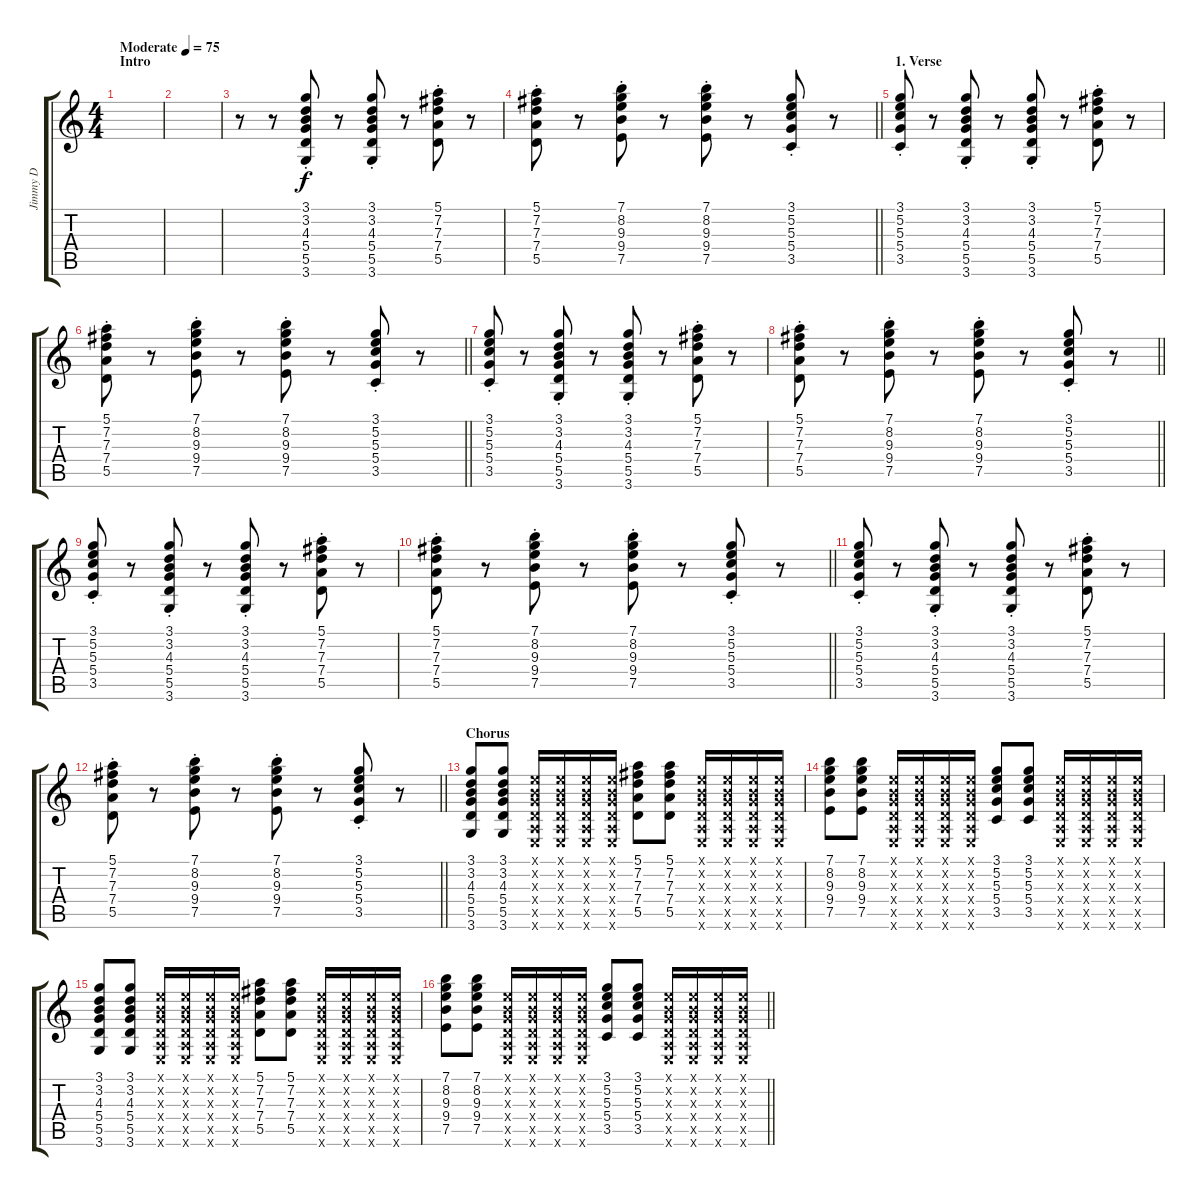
\track ("Jimmy D" "Jimmy D") {instrument acousticguitarsteel}
\staff {score tabs}
\tuning (E4 B3 G3 D3 A2 E2) {hide}
\ts (4 4)
\section ("" "Intro")
\tempo (75 "Moderate")
\clef g2
\ks c
|
|
r.8 r.8 (3.1{st} 3.2{st} 4.3{st} 5.4{st} 5.5{st} 3.6{st}).8 r.8 (3.1{st} 3.2{st} 4.3{st} 5.4{st} 5.5{st} 3.6{st}).8 r.8 (5.1{st} 7.2{st} 7.3{st} 7.4{st} 5.5{st}).8 r.8 |
\barLineRight lightlight
(5.1{st} 7.2{st} 7.3{st} 7.4{st} 5.5{st}).8 r.8 (7.1{st} 8.2{st} 9.3{st} 9.4{st} 7.5{st}).8 r.8 (7.1{st} 8.2{st} 9.3{st} 9.4{st} 7.5{st}).8 r.8 (3.1{st} 5.2{st} 5.3{st} 5.4{st} 3.5{st}).8 r.8 |
\section ("" "1. Verse")
(3.1{st} 5.2{st} 5.3{st} 5.4{st} 3.5{st}).8 r.8 (3.1{st} 3.2{st} 4.3{st} 5.4{st} 5.5{st} 3.6{st}).8 r.8 (3.1{st} 3.2{st} 4.3{st} 5.4{st} 5.5{st} 3.6{st}).8 r.8 (5.1{st} 7.2{st} 7.3{st} 7.4{st} 5.5{st}).8 r.8 |
\barLineRight lightlight
(5.1{st} 7.2{st} 7.3{st} 7.4{st} 5.5{st}).8 r.8 (7.1{st} 8.2{st} 9.3{st} 9.4{st} 7.5{st}).8 r.8 (7.1{st} 8.2{st} 9.3{st} 9.4{st} 7.5{st}).8 r.8 (3.1{st} 5.2{st} 5.3{st} 5.4{st} 3.5{st}).8 r.8 |
(3.1{st} 5.2{st} 5.3{st} 5.4{st} 3.5{st}).8 r.8 (3.1{st} 3.2{st} 4.3{st} 5.4{st} 5.5{st} 3.6{st}).8 r.8 (3.1{st} 3.2{st} 4.3{st} 5.4{st} 5.5{st} 3.6{st}).8 r.8 (5.1{st} 7.2{st} 7.3{st} 7.4{st} 5.5{st}).8 r.8 |
\barLineRight lightlight
(5.1{st} 7.2{st} 7.3{st} 7.4{st} 5.5{st}).8 r.8 (7.1{st} 8.2{st} 9.3{st} 9.4{st} 7.5{st}).8 r.8 (7.1{st} 8.2{st} 9.3{st} 9.4{st} 7.5{st}).8 r.8 (3.1{st} 5.2{st} 5.3{st} 5.4{st} 3.5{st}).8 r.8 |
(3.1{st} 5.2{st} 5.3{st} 5.4{st} 3.5{st}).8 r.8 (3.1{st} 3.2{st} 4.3{st} 5.4{st} 5.5{st} 3.6{st}).8 r.8 (3.1{st} 3.2{st} 4.3{st} 5.4{st} 5.5{st} 3.6{st}).8 r.8 (5.1{st} 7.2{st} 7.3{st} 7.4{st} 5.5{st}).8 r.8 |
\barLineRight lightlight
(5.1{st} 7.2{st} 7.3{st} 7.4{st} 5.5{st}).8 r.8 (7.1{st} 8.2{st} 9.3{st} 9.4{st} 7.5{st}).8 r.8 (7.1{st} 8.2{st} 9.3{st} 9.4{st} 7.5{st}).8 r.8 (3.1{st} 5.2{st} 5.3{st} 5.4{st} 3.5{st}).8 r.8 |
(3.1{st} 5.2{st} 5.3{st} 5.4{st} 3.5{st}).8 r.8 (3.1{st} 3.2{st} 4.3{st} 5.4{st} 5.5{st} 3.6{st}).8 r.8 (3.1{st} 3.2{st} 4.3{st} 5.4{st} 5.5{st} 3.6{st}).8 r.8 (5.1{st} 7.2{st} 7.3{st} 7.4{st} 5.5{st}).8 r.8 |
\barLineRight lightlight
(5.1{st} 7.2{st} 7.3{st} 7.4{st} 5.5{st}).8 r.8 (7.1{st} 8.2{st} 9.3{st} 9.4{st} 7.5{st}).8 r.8 (7.1{st} 8.2{st} 9.3{st} 9.4{st} 7.5{st}).8 r.8 (3.1{st} 5.2{st} 5.3{st} 5.4{st} 3.5{st}).8 r.8 |
\section ("" "Chorus")
(3.1 3.2 4.3 5.4 5.5 3.6).8 (3.1 3.2 4.3 5.4 5.5 3.6).8 (0.1{x} 0.2{x} 0.3{x} 0.4{x} 0.5{x} 0.6{x}).16 (0.1{x} 0.2{x} 0.3{x} 0.4{x} 0.5{x} 0.6{x}).16 (0.1{x} 0.2{x} 0.3{x} 0.4{x} 0.5{x} 0.6{x}).16 (0.1{x} 0.2{x} 0.3{x} 0.4{x} 0.5{x} 0.6{x}).16 (5.1 7.2 7.3 7.4 5.5).8 (5.1 7.2 7.3 7.4 5.5).8 (0.1{x} 0.2{x} 0.3{x} 0.4{x} 0.5{x} 0.6{x}).16 (0.1{x} 0.2{x} 0.3{x} 0.4{x} 0.5{x} 0.6{x}).16 (0.1{x} 0.2{x} 0.3{x} 0.4{x} 0.5{x} 0.6{x}).16 (0.1{x} 0.2{x} 0.3{x} 0.4{x} 0.5{x} 0.6{x}).16 |
(7.1 8.2 9.3 9.4 7.5).8 (7.1 8.2 9.3 9.4 7.5).8 (0.1{x} 0.2{x} 0.3{x} 0.4{x} 0.5{x} 0.6{x}).16 (0.1{x} 0.2{x} 0.3{x} 0.4{x} 0.5{x} 0.6{x}).16 (0.1{x} 0.2{x} 0.3{x} 0.4{x} 0.5{x} 0.6{x}).16 (0.1{x} 0.2{x} 0.3{x} 0.4{x} 0.5{x} 0.6{x}).16 (3.1 5.2 5.3 5.4 3.5).8 (3.1 5.2 5.3 5.4 3.5).8 (0.1{x} 0.2{x} 0.3{x} 0.4{x} 0.5{x} 0.6{x}).16 (0.1{x} 0.2{x} 0.3{x} 0.4{x} 0.5{x} 0.6{x}).16 (0.1{x} 0.2{x} 0.3{x} 0.4{x} 0.5{x} 0.6{x}).16 (0.1{x} 0.2{x} 0.3{x} 0.4{x} 0.5{x} 0.6{x}).16 |
(3.1 3.2 4.3 5.4 5.5 3.6).8 (3.1 3.2 4.3 5.4 5.5 3.6).8 (0.1{x} 0.2{x} 0.3{x} 0.4{x} 0.5{x} 0.6{x}).16 (0.1{x} 0.2{x} 0.3{x} 0.4{x} 0.5{x} 0.6{x}).16 (0.1{x} 0.2{x} 0.3{x} 0.4{x} 0.5{x} 0.6{x}).16 (0.1{x} 0.2{x} 0.3{x} 0.4{x} 0.5{x} 0.6{x}).16 (5.1 7.2 7.3 7.4 5.5).8 (5.1 7.2 7.3 7.4 5.5).8 (0.1{x} 0.2{x} 0.3{x} 0.4{x} 0.5{x} 0.6{x}).16 (0.1{x} 0.2{x} 0.3{x} 0.4{x} 0.5{x} 0.6{x}).16 (0.1{x} 0.2{x} 0.3{x} 0.4{x} 0.5{x} 0.6{x}).16 (0.1{x} 0.2{x} 0.3{x} 0.4{x} 0.5{x} 0.6{x}).16 |
\barLineRight lightlight
(7.1 8.2 9.3 9.4 7.5).8 (7.1 8.2 9.3 9.4 7.5).8 (0.1{x} 0.2{x} 0.3{x} 0.4{x} 0.5{x} 0.6{x}).16 (0.1{x} 0.2{x} 0.3{x} 0.4{x} 0.5{x} 0.6{x}).16 (0.1{x} 0.2{x} 0.3{x} 0.4{x} 0.5{x} 0.6{x}).16 (0.1{x} 0.2{x} 0.3{x} 0.4{x} 0.5{x} 0.6{x}).16 (3.1 5.2 5.3 5.4 3.5).8 (3.1 5.2 5.3 5.4 3.5).8 (0.1{x} 0.2{x} 0.3{x} 0.4{x} 0.5{x} 0.6{x}).16 (0.1{x} 0.2{x} 0.3{x} 0.4{x} 0.5{x} 0.6{x}).16 (0.1{x} 0.2{x} 0.3{x} 0.4{x} 0.5{x} 0.6{x}).16 (0.1{x} 0.2{x} 0.3{x} 0.4{x} 0.5{x} 0.6{x}).16
